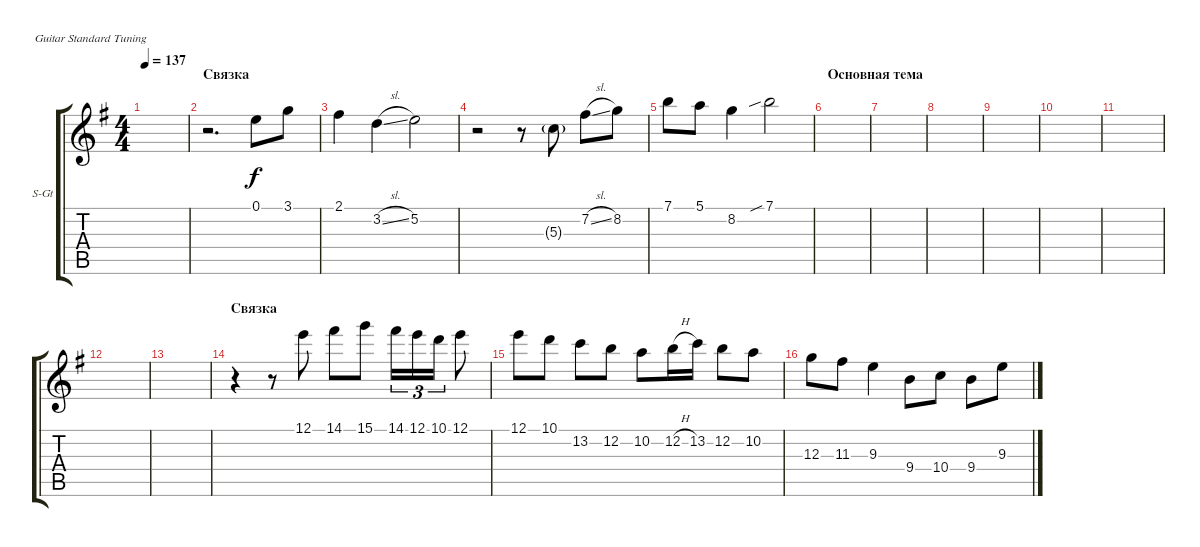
\defaultSystemsLayout 4
\bracketExtendMode groupsimilarinstruments
\firstSystemTrackNameOrientation horizontal
\otherSystemsTrackNameOrientation horizontal
\track ("Acoustic Guitar II" "S-Gt") {instrument acousticguitarsteel}
\staff {score tabs}
\tuning (E4 B3 G3 D3 A2 E2)
\ts (4 4)
\tempo 137
\clef g2
\scale
0.5
\ks eminor
|
\section ("" "Связка")
\scale
0.5 r.2{d} 0.1.8 3.1.8 |
\scale
0.5 2.1.4 3.2{sl}.4 5.2.2 |
\scale
0.5 r.2 r.8 5.3{g}.8 7.2{sl}.8 8.2.8 |
\scale
0.5 7.1.8 5.1.8 8.2.4 7.1{sib}.2 |
\section ("" "Основная тема")
\scale
0.5 |
\scale
0.5 |
\scale
0.5 |
\scale
0.5 |
\scale
0.5 |
\scale
0.5 |
\scale
0.5 |
\scale
0.5 |
\section ("" "Связка")
\scale
0.5 r.4 r.8 12.1.8 14.1.8 15.1.8 14.1.16{tu (3 2)} 12.1.16{tu (3 2)} 10.1.16{tu (3 2)} 12.1.8 |
\scale
0.5 12.1.8 10.1.8 13.2.8 12.2.8 10.2.8 12.2{h}.16 13.2.16 12.2.8 10.2.8 |
\scale
0.5 12.3.8 11.3.8 9.3.4 9.4.8 10.4.8 9.4.8 9.3.8
